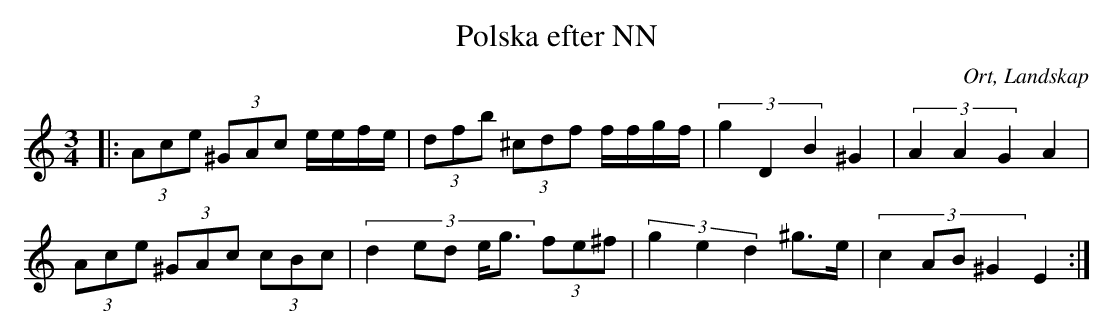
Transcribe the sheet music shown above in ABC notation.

X:1
T:Polska efter NN
O:Ort, Landskap
M:3/4
L:1/8
K:C
|: (3 Ace (3^GAc e/e/f/e/| (3 dfb (3^cdf f/f/g/f/|(3:2:3 g2 D2 B2 ^G2|(3:2:3 A2 A2 G2 A2|
(3 Ace (3^GAc (3cBc| (3:2:5 d2 ed e<g (3fe^f|(3:2:3 g2 e2 d2 ^g>e|(3:2:4 c2 AB ^G2 E2:|
